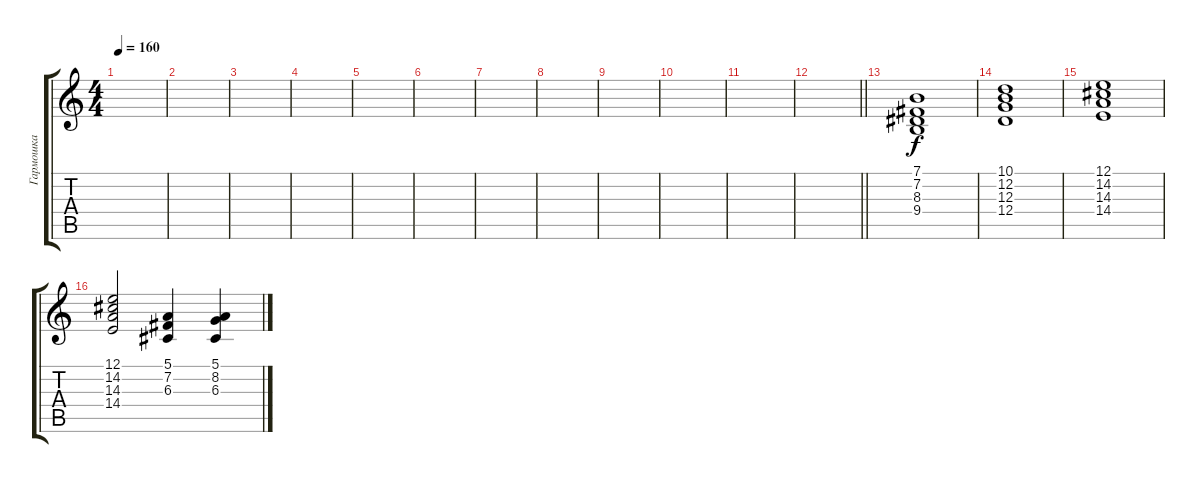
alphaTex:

\track ("Гармошка" "Гармошка") {instrument accordion}
\staff {score tabs}
\tuning (E4 B3 G3 D3 A2 E2) {hide}
\ts (4 4)
\tempo 160
\clef g2
\ks c
|
|
|
|
|
|
|
|
|
|
|
\barLineRight lightlight
|
(7.1 7.2 8.3 9.4).1 |
(10.1 12.2 12.3 12.4).1 |
(12.1 14.2 14.3 14.4).1 |
(12.1 14.2 14.3 14.4).2 (5.1 7.2 6.3).4 (5.1 8.2 6.3).4
